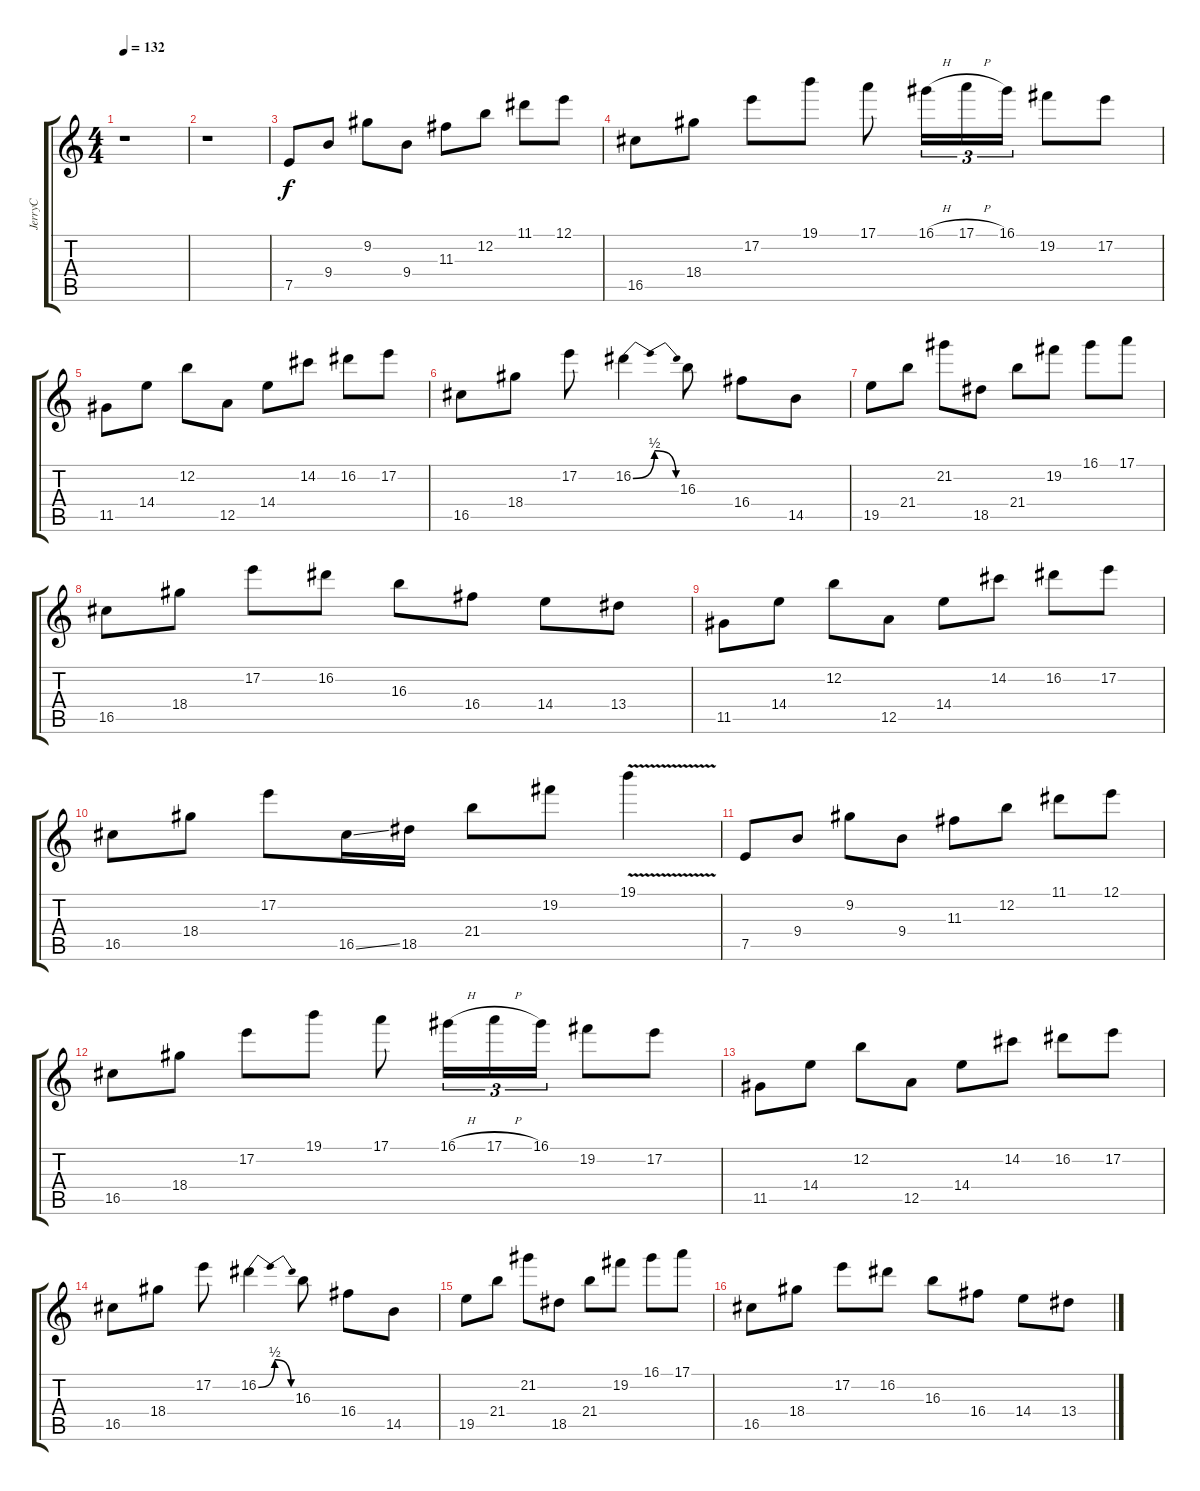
\track ("JerryC" "JerryC") {instrument distortionguitar}
\staff {score tabs}
\tuning (E4 B3 G3 D3 A2 E2) {hide}
\ts (4 4)
\tempo 132
\clef g2
\ks c
r.1{dy f instrument distortionguitar} |
r.1 |
7.5.8 9.4.8 9.2.8 9.4.8 11.3.8 12.2.8 11.1.8 12.1.8 |
16.5.8 18.4.8 17.2.8 19.1.8 17.1.8 16.1{h}.16{tu (3 2)} 17.1{h}.16{tu (3 2)} 16.1.16{tu (3 2)} 19.2.8 17.2.8 |
11.5.8 14.4.8 12.2.8 12.5.8 14.4.8 14.2.8 16.2.8 17.2.8 |
16.5.8 18.4.8 17.2.8 16.2{be (bendrelease 0 0 30 2 30 2 60 0)}.4 16.3.8 16.4.8 14.5.8 |
19.5.8 21.4.8 21.2.8 18.5.8 21.4.8 19.2.8 16.1.8 17.1.8 |
16.5.8 18.4.8 17.2.8 16.2.8 16.3.8 16.4.8 14.4.8 13.4.8 |
11.5.8 14.4.8 12.2.8 12.5.8 14.4.8 14.2.8 16.2.8 17.2.8 |
16.5.8 18.4.8 17.2.8 16.5{ss}.16 18.5.16 21.4.8 19.2.8 19.1{v}.4 |
7.5.8 9.4.8 9.2.8 9.4.8 11.3.8 12.2.8 11.1.8 12.1.8 |
16.5.8 18.4.8 17.2.8 19.1.8 17.1.8 16.1{h}.16{tu (3 2)} 17.1{h}.16{tu (3 2)} 16.1.16{tu (3 2)} 19.2.8 17.2.8 |
11.5.8 14.4.8 12.2.8 12.5.8 14.4.8 14.2.8 16.2.8 17.2.8 |
16.5.8 18.4.8 17.2.8 16.2{be (bendrelease 0 0 30 2 30 2 60 0)}.4 16.3.8 16.4.8 14.5.8 |
19.5.8 21.4.8 21.2.8 18.5.8 21.4.8 19.2.8 16.1.8 17.1.8 |
16.5.8 18.4.8 17.2.8 16.2.8 16.3.8 16.4.8 14.4.8 13.4.8
